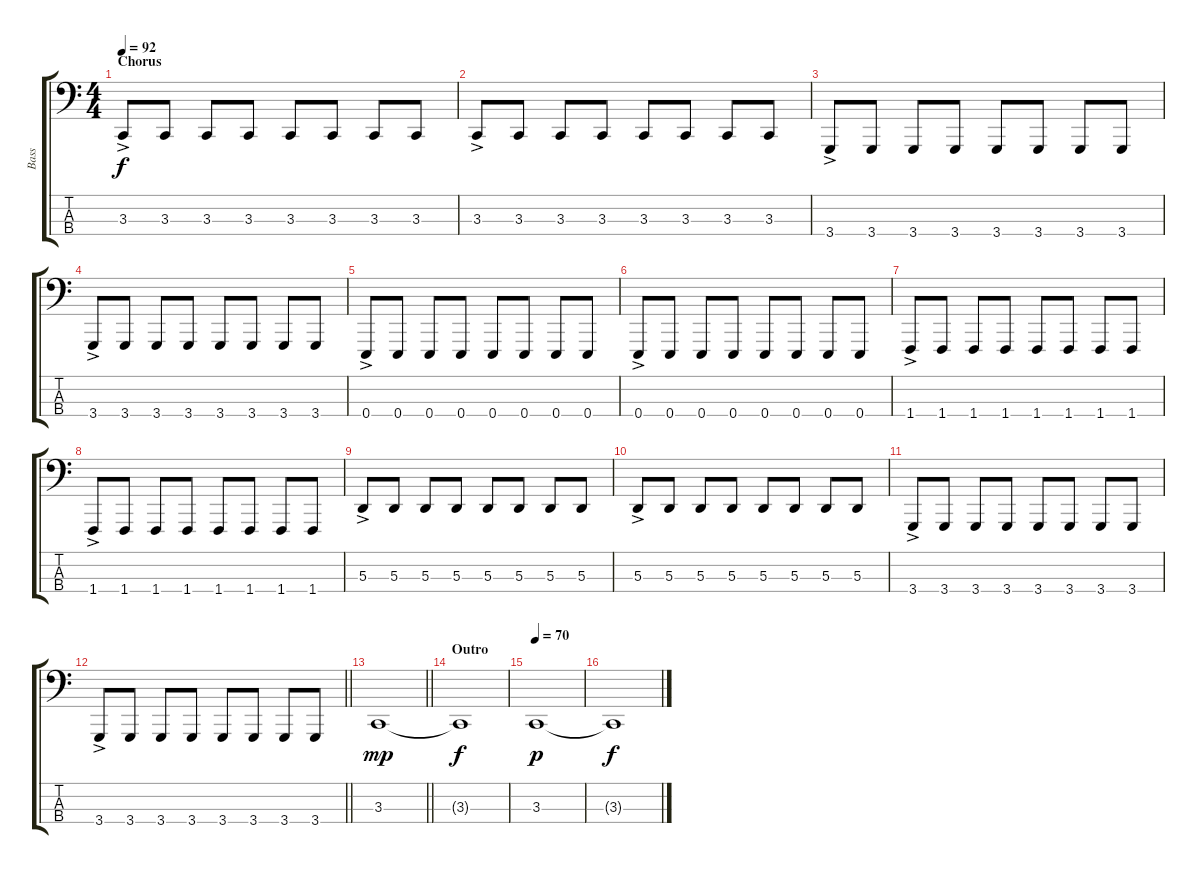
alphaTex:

\track ("Bass" "Bass") {instrument lead2sawtooth}
\staff {score tabs}
\tuning (G2 D2 A1 E1) {hide}
\ts (4 4)
\section ("" "Chorus")
\tempo 92
\clef f4
\ks c
3.3{ac}.8{dy f} 3.3.8 3.3.8 3.3.8 3.3.8 3.3.8 3.3.8 3.3.8 |
3.3{ac}.8 3.3.8 3.3.8 3.3.8 3.3.8 3.3.8 3.3.8 3.3.8 |
3.4{ac}.8 3.4.8 3.4.8 3.4.8 3.4.8 3.4.8 3.4.8 3.4.8 |
3.4{ac}.8 3.4.8 3.4.8 3.4.8 3.4.8 3.4.8 3.4.8 3.4.8 |
0.4{ac}.8 0.4.8 0.4.8 0.4.8 0.4.8 0.4.8 0.4.8 0.4.8 |
0.4{ac}.8 0.4.8 0.4.8 0.4.8 0.4.8 0.4.8 0.4.8 0.4.8 |
1.4{ac}.8 1.4.8 1.4.8 1.4.8 1.4.8 1.4.8 1.4.8 1.4.8 |
1.4{ac}.8 1.4.8 1.4.8 1.4.8 1.4.8 1.4.8 1.4.8 1.4.8 |
5.3{ac}.8 5.3.8 5.3.8 5.3.8 5.3.8 5.3.8 5.3.8 5.3.8 |
5.3{ac}.8 5.3.8 5.3.8 5.3.8 5.3.8 5.3.8 5.3.8 5.3.8 |
3.4{ac}.8 3.4.8 3.4.8 3.4.8 3.4.8 3.4.8 3.4.8 3.4.8 |
\barLineRight lightlight
3.4{ac}.8 3.4.8 3.4.8 3.4.8 3.4.8 3.4.8 3.4.8 3.4.8 |
\barLineRight lightlight
3.3.1{dy mp} |
\section ("" "Outro")
3.3{t}.1{dy f} |
\tempo 70
3.3.1{dy p} |
3.3{t}.1{dy f}
